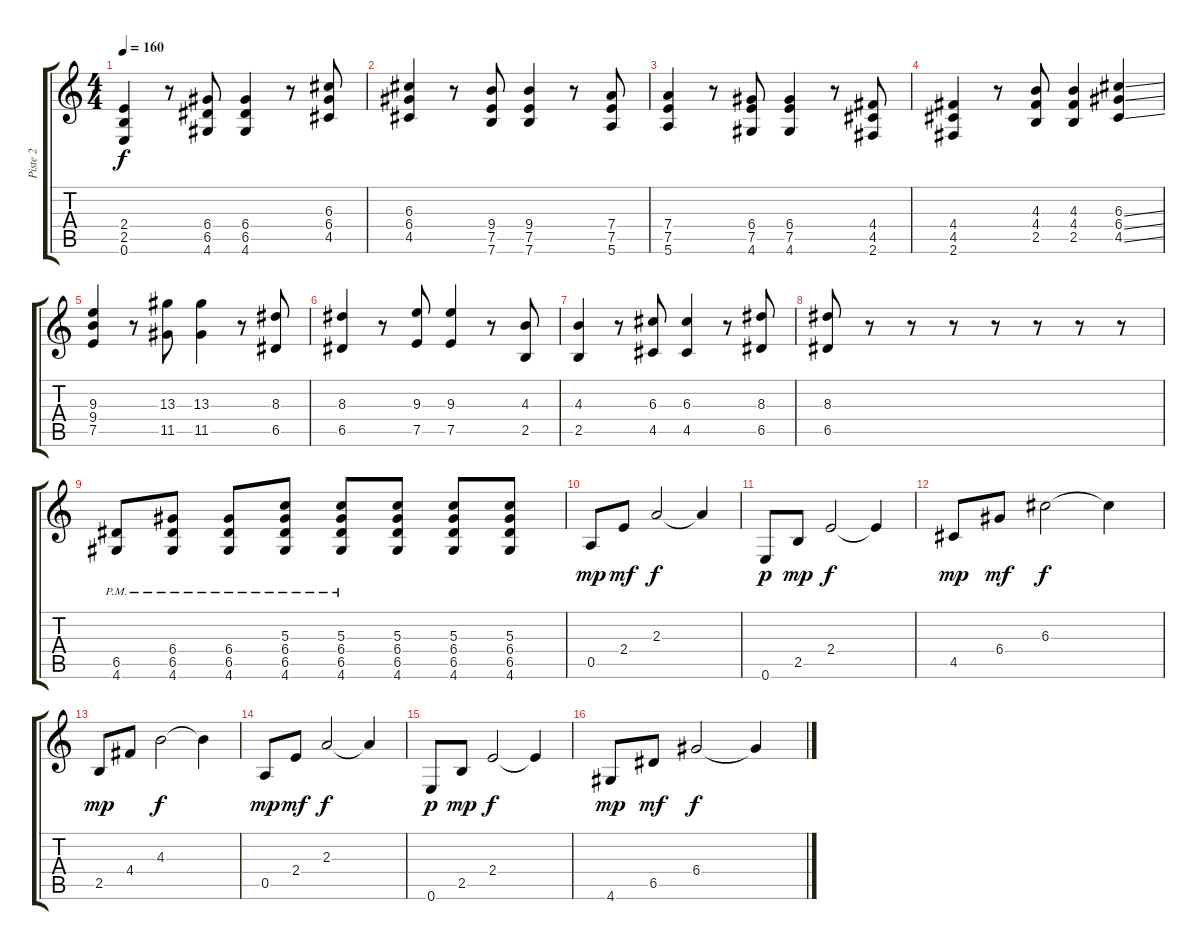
\track ("Piste 2" "Piste 2") {instrument distortionguitar}
\staff {score tabs}
\tuning (E4 B3 G3 D3 A2 E2) {hide}
\ts (4 4)
\tempo 160
\clef g2
\ks c
(2.4 2.5 0.6).4{dy f} r.8 (6.4 6.5 4.6).8 (6.4 6.5 4.6).4 r.8 (6.3 6.4 4.5).8 |
(6.3 6.4 4.5).4 r.8 (9.4 7.5 7.6).8 (9.4 7.5 7.6).4 r.8 (7.4 7.5 5.6).8 |
(7.4 7.5 5.6).4 r.8 (6.4 7.5 4.6).8 (6.4 7.5 4.6).4 r.8 (4.4 4.5 2.6).8 |
(4.4 4.5 2.6).4 r.8 (4.3 4.4 2.5).8 (4.3 4.4 2.5).4 (6.3{ss} 6.4{ss} 4.5{ss}).4 |
(9.3 9.4 7.5).4 r.8 (13.3 11.5).8 (13.3 11.5).4 r.8 (8.3 6.5).8 |
(8.3 6.5).4 r.8 (9.3 7.5).8 (9.3 7.5).4 r.8 (4.3 2.5).8 |
(4.3 2.5).4 r.8 (6.3 4.5).8 (6.3 4.5).4 r.8 (8.3 6.5).8 |
(8.3 6.5).8 r.8 r.8 r.8 r.8 r.8 r.8 r.8 |
(6.5{pm} 4.6).8 (6.4 6.5{pm} 4.6{pm}).8 (6.4 6.5{pm} 4.6{pm}).8 (5.3 6.4 6.5{pm} 4.6{pm}).8 (5.3 6.4 6.5{pm} 4.6{pm}).8 (5.3 6.4 6.5 4.6).8 (5.3 6.4 6.5 4.6).8 (5.3 6.4 6.5 4.6).8 |
0.5.8{dy mp} 2.4.8{dy mf} 2.3.2{dy f} 2.3{t}.4 |
0.6.8{dy p} 2.5.8{dy mp} 2.4.2{dy f} 2.4{t}.4 |
4.5.8{dy mp} 6.4.8{dy mf} 6.3.2{dy f} 6.3{t}.4 |
2.5.8{dy mp} 4.4.8 4.3.2{dy f} 4.3{t}.4 |
0.5.8{dy mp} 2.4.8{dy mf} 2.3.2{dy f} 2.3{t}.4 |
0.6.8{dy p} 2.5.8{dy mp} 2.4.2{dy f} 2.4{t}.4 |
4.6.8{dy mp} 6.5.8{dy mf} 6.4.2{dy f} 6.4{t}.4
